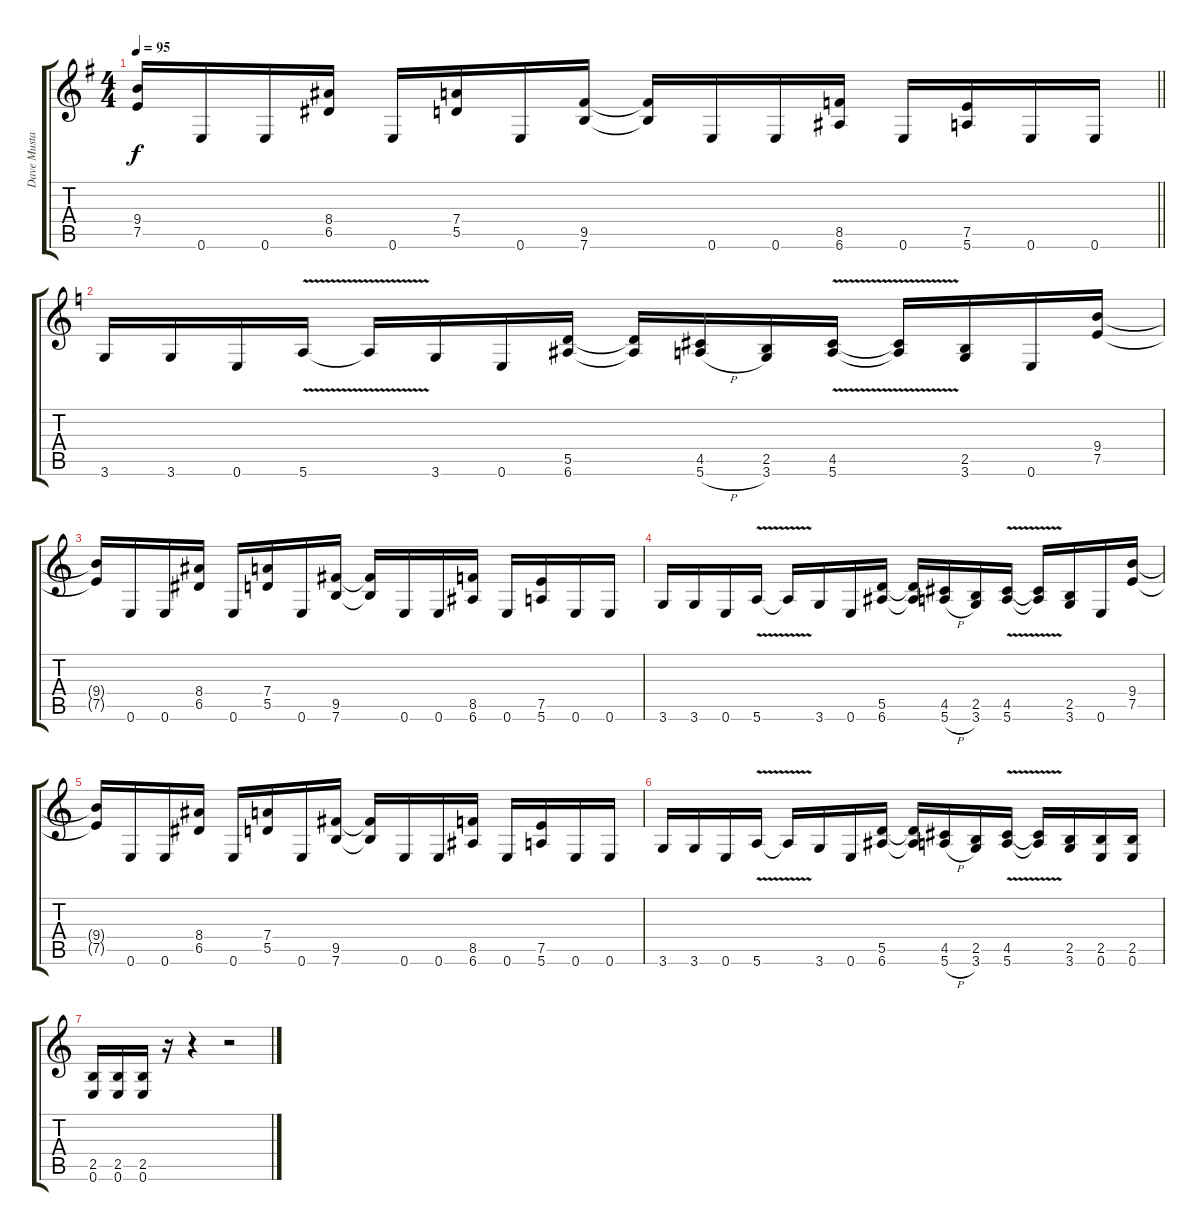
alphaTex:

\track ("Dave Mustaine" "Dave Musta") {instrument distortionguitar}
\staff {score tabs}
\tuning (E4 B3 G3 D3 A2 E2) {hide}
\ts (4 4)
\tempo 95
\clef g2
\barLineRight lightlight
\ks g
(9.4{t} 7.5{t}).16{dy f} 0.6.16 0.6.16 (8.4 6.5).16 0.6.16 (7.4 5.5).16 0.6.16 (9.5 7.6).16 (9.5{t} 7.6{t}).16 0.6.16 0.6.16 (8.5 6.6).16 0.6.16 (7.5 5.6).16 0.6.16 0.6.16 |
\ks c
3.6.16 3.6.16 0.6.16 5.6{v}.16 5.6{t}.16 3.6.16 0.6.16 (5.5 6.6).16 (5.5{t} 6.6{t}).16 (4.5 5.6{h}).16 (2.5 3.6).16 (4.5 5.6{v}).16 (4.5{t} 5.6{t}).16 (2.5 3.6).16 0.6.16 (9.4 7.5).16 |
(9.4{t} 7.5{t}).16 0.6.16 0.6.16 (8.4 6.5).16 0.6.16 (7.4 5.5).16 0.6.16 (9.5 7.6).16 (9.5{t} 7.6{t}).16 0.6.16 0.6.16 (8.5 6.6).16 0.6.16 (7.5 5.6).16 0.6.16 0.6.16 |
3.6.16 3.6.16 0.6.16 5.6{v}.16 5.6{t}.16 3.6.16 0.6.16 (5.5 6.6).16 (5.5{t} 6.6{t}).16 (4.5 5.6{h}).16 (2.5 3.6).16 (4.5 5.6{v}).16 (4.5{t} 5.6{t}).16 (2.5 3.6).16 0.6.16 (9.4 7.5).16 |
(9.4{t} 7.5{t}).16 0.6.16 0.6.16 (8.4 6.5).16 0.6.16 (7.4 5.5).16 0.6.16 (9.5 7.6).16 (9.5{t} 7.6{t}).16 0.6.16 0.6.16 (8.5 6.6).16 0.6.16 (7.5 5.6).16 0.6.16 0.6.16 |
3.6.16 3.6.16 0.6.16 5.6{v}.16 5.6{t}.16 3.6.16 0.6.16 (5.5 6.6).16 (5.5{t} 6.6{t}).16 (4.5 5.6{h}).16 (2.5 3.6).16 (4.5 5.6{v}).16 (4.5{t} 5.6{t}).16 (2.5 3.6).16 (2.5 0.6).16 (2.5 0.6).16 |
(2.5 0.6).16 (2.5 0.6).16 (2.5 0.6).16 r.16 r.4 r.2
